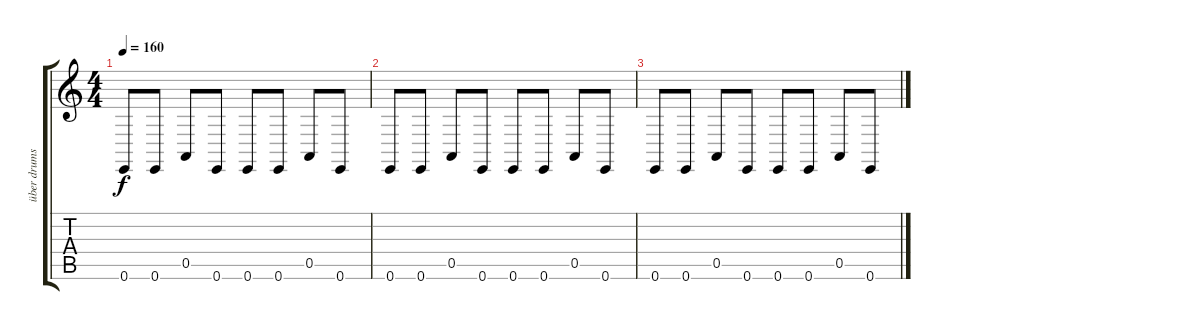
\track ("über drums" "über drums") {instrument synthdrum bank 4}
\staff {score tabs}
\tuning (E4 B3 G3 D3 A2 E2) {hide}
\ts (4 4)
\tempo 160
\clef g2
\ks c
0.6.8{dy f} 0.6.8 0.5.8 0.6.8 0.6.8 0.6.8 0.5.8 0.6.8 |
0.6.8 0.6.8 0.5.8 0.6.8 0.6.8 0.6.8 0.5.8 0.6.8 |
0.6.8 0.6.8 0.5.8 0.6.8 0.6.8 0.6.8 0.5.8 0.6.8
